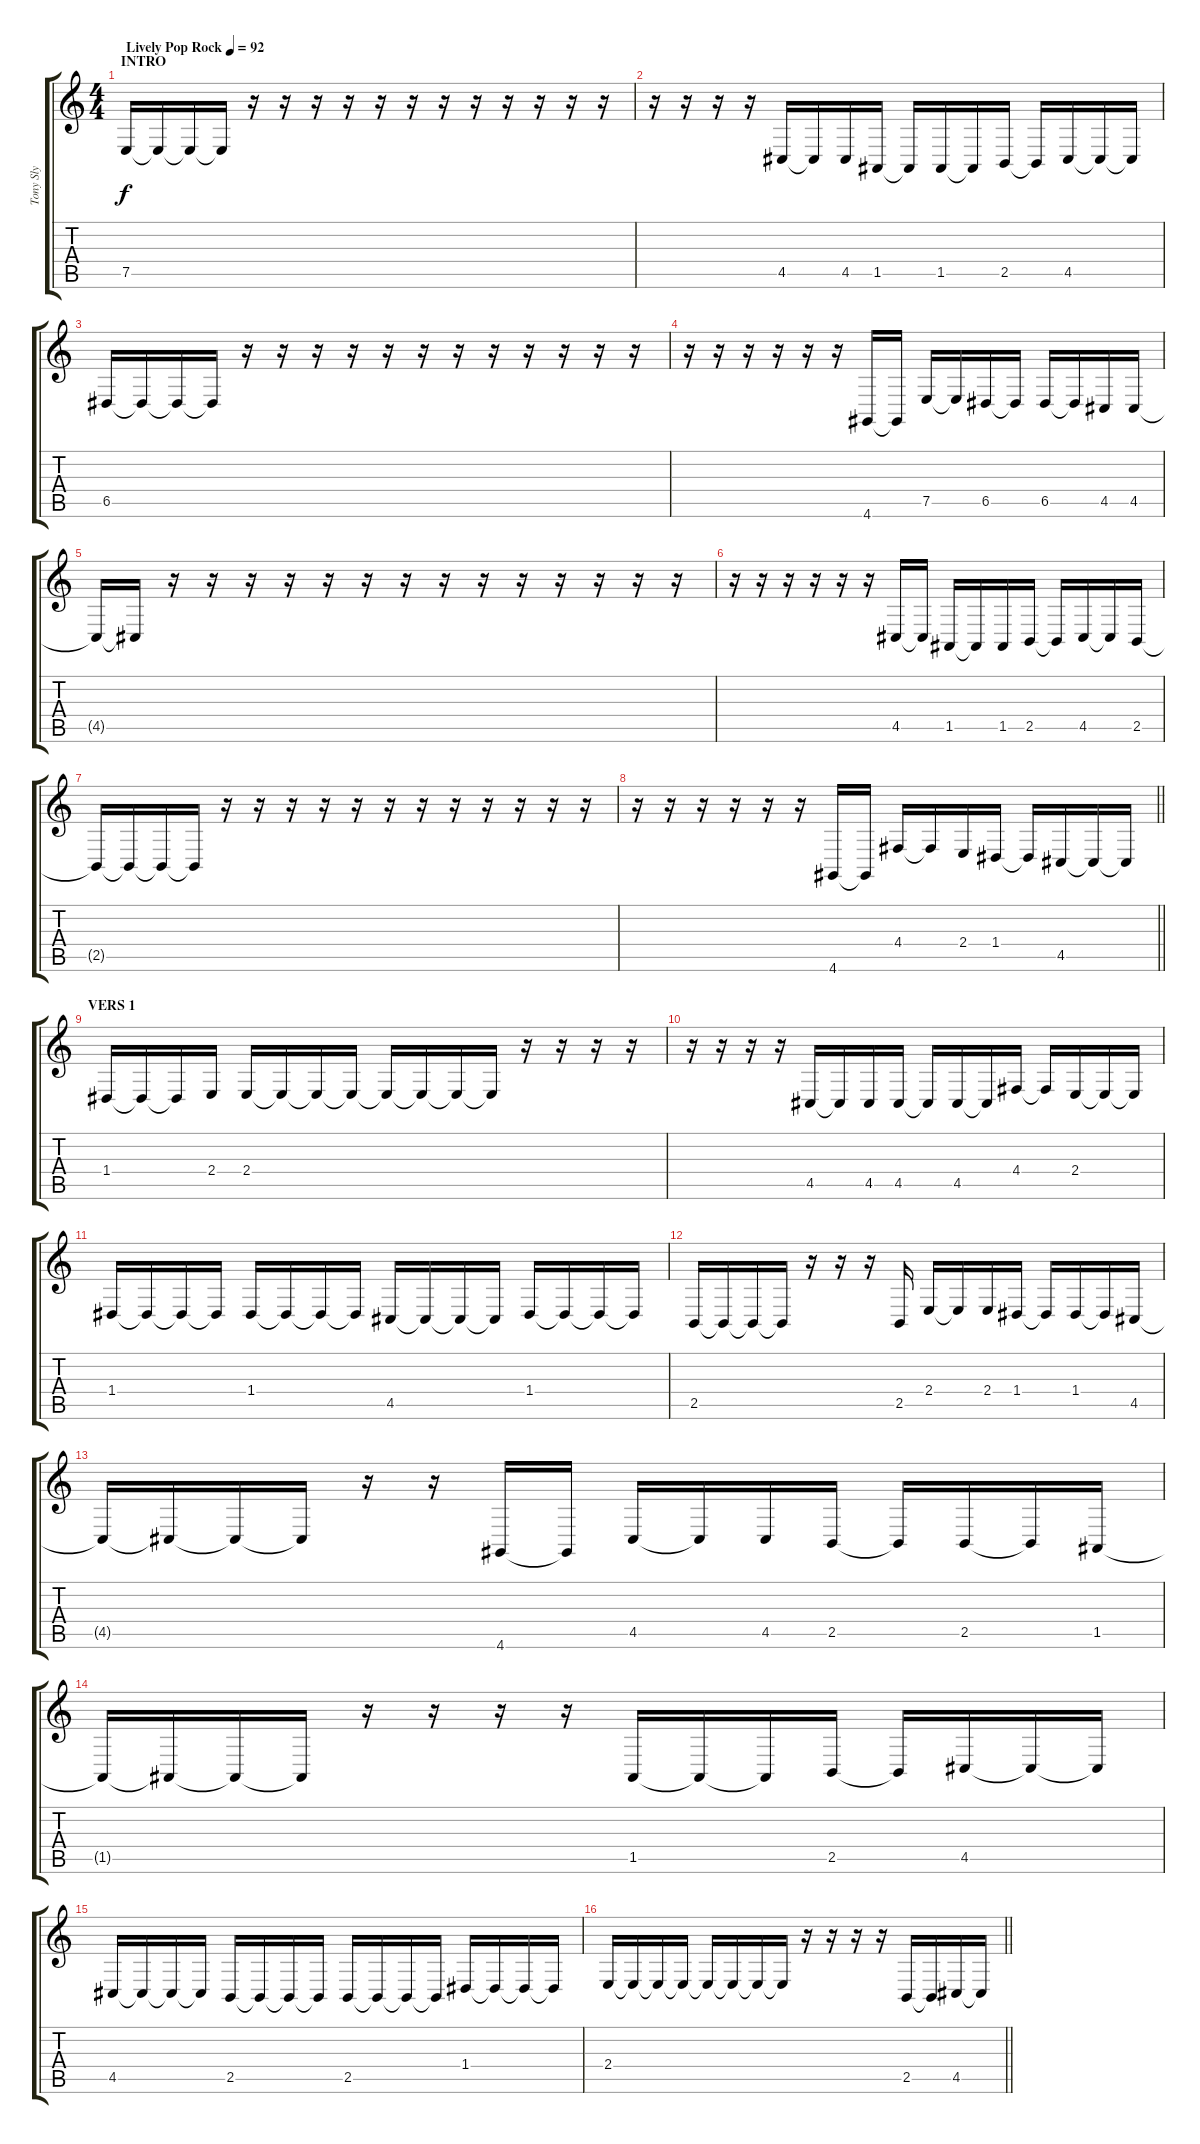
\track ("Tony Sly" "Tony Sly") {instrument tenorsax}
\staff {score tabs}
\tuning (E4 B3 G3 D3 A2 E2) {hide}
\ts (4 4)
\section ("" "INTRO")
\tempo (92 "Lively Pop Rock")
\clef g2
\ks c
7.5.16{dy f instrument tenorsax} 7.5{t}.16 7.5{t}.16 7.5{t}.16 r.16 r.16 r.16 r.16 r.16 r.16 r.16 r.16 r.16 r.16 r.16 r.16 |
r.16 r.16 r.16 r.16 4.5.16 4.5{t}.16 4.5.16 1.5.16 1.5{t}.16 1.5.16 1.5{t}.16 2.5.16 2.5{t}.16 4.5.16 4.5{t}.16 4.5{t}.16 |
6.5.16 6.5{t}.16 6.5{t}.16 6.5{t}.16 r.16 r.16 r.16 r.16 r.16 r.16 r.16 r.16 r.16 r.16 r.16 r.16 |
r.16 r.16 r.16 r.16 r.16 r.16 4.6.16 4.6{t}.16 7.5.16 7.5{t}.16 6.5.16 6.5{t}.16 6.5.16 6.5{t}.16 4.5.16 4.5.16 |
4.5{t}.16 4.5{t}.16 r.16 r.16 r.16 r.16 r.16 r.16 r.16 r.16 r.16 r.16 r.16 r.16 r.16 r.16 |
r.16 r.16 r.16 r.16 r.16 r.16 4.5.16 4.5{t}.16 1.5.16 1.5{t}.16 1.5.16 2.5.16 2.5{t}.16 4.5.16 4.5{t}.16 2.5.16 |
2.5{t}.16 2.5{t}.16 2.5{t}.16 2.5{t}.16 r.16 r.16 r.16 r.16 r.16 r.16 r.16 r.16 r.16 r.16 r.16 r.16 |
\barLineRight lightlight
r.16 r.16 r.16 r.16 r.16 r.16 4.6.16 4.6{t}.16 4.4.16 4.4{t}.16 2.4.16 1.4.16 1.4{t}.16 4.5.16 4.5{t}.16 4.5{t}.16 |
\section ("" "VERS 1")
1.4.16 1.4{t}.16 1.4{t}.16 2.4.16 2.4.16 2.4{t}.16 2.4{t}.16 2.4{t}.16 2.4{t}.16 2.4{t}.16 2.4{t}.16 2.4{t}.16 r.16 r.16 r.16 r.16 |
r.16 r.16 r.16 r.16 4.5.16 4.5{t}.16 4.5.16 4.5.16 4.5{t}.16 4.5.16 4.5{t}.16 4.4.16 4.4{t}.16 2.4.16 2.4{t}.16 2.4{t}.16 |
1.4.16 1.4{t}.16 1.4{t}.16 1.4{t}.16 1.4.16 1.4{t}.16 1.4{t}.16 1.4{t}.16 4.5.16 4.5{t}.16 4.5{t}.16 4.5{t}.16 1.4.16 1.4{t}.16 1.4{t}.16 1.4{t}.16 |
2.5.16 2.5{t}.16 2.5{t}.16 2.5{t}.16 r.16 r.16 r.16 2.5.16 2.4.16 2.4{t}.16 2.4.16 1.4.16 1.4{t}.16 1.4.16 1.4{t}.16 4.5.16 |
4.5{t}.16 4.5{t}.16 4.5{t}.16 4.5{t}.16 r.16 r.16 4.6.16 4.6{t}.16 4.5.16 4.5{t}.16 4.5.16 2.5.16 2.5{t}.16 2.5.16 2.5{t}.16 1.5.16 |
1.5{t}.16 1.5{t}.16 1.5{t}.16 1.5{t}.16 r.16 r.16 r.16 r.16 1.5.16 1.5{t}.16 1.5{t}.16 2.5.16 2.5{t}.16 4.5.16 4.5{t}.16 4.5{t}.16 |
4.5.16 4.5{t}.16 4.5{t}.16 4.5{t}.16 2.5.16 2.5{t}.16 2.5{t}.16 2.5{t}.16 2.5.16 2.5{t}.16 2.5{t}.16 2.5{t}.16 1.4.16 1.4{t}.16 1.4{t}.16 1.4{t}.16 |
\barLineRight lightlight
2.4.16 2.4{t}.16 2.4{t}.16 2.4{t}.16 2.4{t}.16 2.4{t}.16 2.4{t}.16 2.4{t}.16 r.16 r.16 r.16 r.16 2.5.16 2.5{t}.16 4.5.16 4.5{t}.16
